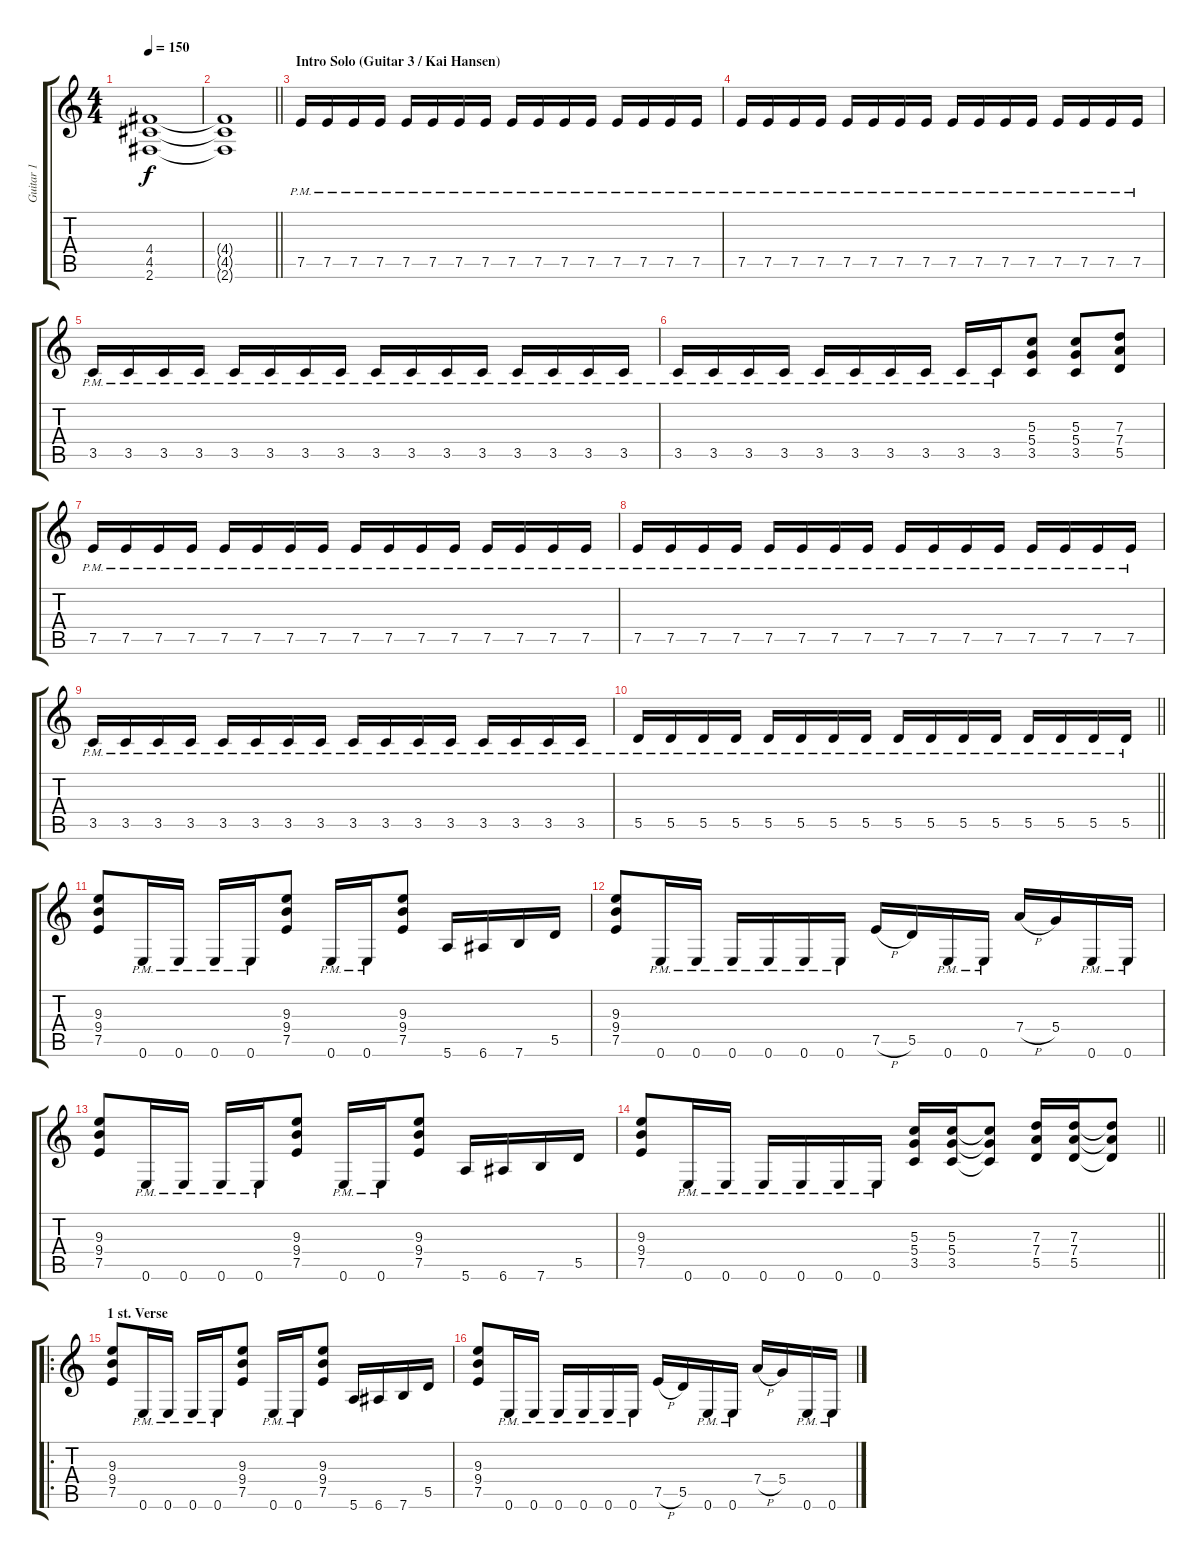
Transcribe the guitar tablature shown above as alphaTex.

\track ("Guitar 1" "Guitar 1") {instrument distortionguitar}
\staff {score tabs}
\tuning (E4 B3 G3 D3 A2 E2) {hide}
\ts (4 4)
\tempo 150
\clef g2
\ks c
(4.4 4.5 2.6).1{dy f} |
\barLineRight lightlight
(4.4{t} 4.5{t} 2.6{t}).1 |
\section ("" "Intro Solo (Guitar 3 / Kai Hansen)")
7.5{pm}.16 7.5{pm}.16 7.5{pm}.16 7.5{pm}.16 7.5{pm}.16 7.5{pm}.16 7.5{pm}.16 7.5{pm}.16 7.5{pm}.16 7.5{pm}.16 7.5{pm}.16 7.5{pm}.16 7.5{pm}.16 7.5{pm}.16 7.5{pm}.16 7.5{pm}.16 |
7.5{pm}.16 7.5{pm}.16 7.5{pm}.16 7.5{pm}.16 7.5{pm}.16 7.5{pm}.16 7.5{pm}.16 7.5{pm}.16 7.5{pm}.16 7.5{pm}.16 7.5{pm}.16 7.5{pm}.16 7.5{pm}.16 7.5{pm}.16 7.5{pm}.16 7.5{pm}.16 |
3.5{pm}.16 3.5{pm}.16 3.5{pm}.16 3.5{pm}.16 3.5{pm}.16 3.5{pm}.16 3.5{pm}.16 3.5{pm}.16 3.5{pm}.16 3.5{pm}.16 3.5{pm}.16 3.5{pm}.16 3.5{pm}.16 3.5{pm}.16 3.5{pm}.16 3.5{pm}.16 |
3.5{pm}.16 3.5{pm}.16 3.5{pm}.16 3.5{pm}.16 3.5{pm}.16 3.5{pm}.16 3.5{pm}.16 3.5{pm}.16 3.5{pm}.16 3.5{pm}.16 (5.3 5.4 3.5).8 (5.3 5.4 3.5).8 (7.3 7.4 5.5).8 |
7.5{pm}.16 7.5{pm}.16 7.5{pm}.16 7.5{pm}.16 7.5{pm}.16 7.5{pm}.16 7.5{pm}.16 7.5{pm}.16 7.5{pm}.16 7.5{pm}.16 7.5{pm}.16 7.5{pm}.16 7.5{pm}.16 7.5{pm}.16 7.5{pm}.16 7.5{pm}.16 |
7.5{pm}.16 7.5{pm}.16 7.5{pm}.16 7.5{pm}.16 7.5{pm}.16 7.5{pm}.16 7.5{pm}.16 7.5{pm}.16 7.5{pm}.16 7.5{pm}.16 7.5{pm}.16 7.5{pm}.16 7.5{pm}.16 7.5{pm}.16 7.5{pm}.16 7.5{pm}.16 |
3.5{pm}.16 3.5{pm}.16 3.5{pm}.16 3.5{pm}.16 3.5{pm}.16 3.5{pm}.16 3.5{pm}.16 3.5{pm}.16 3.5{pm}.16 3.5{pm}.16 3.5{pm}.16 3.5{pm}.16 3.5{pm}.16 3.5{pm}.16 3.5{pm}.16 3.5{pm}.16 |
\barLineRight lightlight
5.5{pm}.16 5.5{pm}.16 5.5{pm}.16 5.5{pm}.16 5.5{pm}.16 5.5{pm}.16 5.5{pm}.16 5.5{pm}.16 5.5{pm}.16 5.5{pm}.16 5.5{pm}.16 5.5{pm}.16 5.5{pm}.16 5.5{pm}.16 5.5{pm}.16 5.5{pm}.16 |
(9.3 9.4 7.5).8 0.6{pm}.16 0.6{pm}.16 0.6{pm}.16 0.6{pm}.16 (9.3 9.4 7.5).8 0.6{pm}.16 0.6{pm}.16 (9.3 9.4 7.5).8 5.6.16 6.6.16 7.6.16 5.5.16 |
(9.3 9.4 7.5).8 0.6{pm}.16 0.6{pm}.16 0.6{pm}.16 0.6{pm}.16 0.6{pm}.16 0.6{pm}.16 7.5{h}.16 5.5.16 0.6{pm}.16 0.6{pm}.16 7.4{h}.16 5.4.16 0.6{pm}.16 0.6{pm}.16 |
(9.3 9.4 7.5).8 0.6{pm}.16 0.6{pm}.16 0.6{pm}.16 0.6{pm}.16 (9.3 9.4 7.5).8 0.6{pm}.16 0.6{pm}.16 (9.3 9.4 7.5).8 5.6.16 6.6.16 7.6.16 5.5.16 |
\barLineRight lightlight
(9.3 9.4 7.5).8 0.6{pm}.16 0.6{pm}.16 0.6{pm}.16 0.6{pm}.16 0.6{pm}.16 0.6{pm}.16 (5.3 5.4 3.5).16 (5.3 5.4 3.5).16 (5.3{t} 5.4{t} 3.5{t}).8 (7.3 7.4 5.5).16 (7.3 7.4 5.5).16 (7.3{t} 7.4{t} 5.5{t}).8 |
\ro
\section ("" "1 st. Verse")
(9.3 9.4 7.5).8 0.6{pm}.16 0.6{pm}.16 0.6{pm}.16 0.6{pm}.16 (9.3 9.4 7.5).8 0.6{pm}.16 0.6{pm}.16 (9.3 9.4 7.5).8 5.6.16 6.6.16 7.6.16 5.5.16 |
(9.3 9.4 7.5).8 0.6{pm}.16 0.6{pm}.16 0.6{pm}.16 0.6{pm}.16 0.6{pm}.16 0.6{pm}.16 7.5{h}.16 5.5.16 0.6{pm}.16 0.6{pm}.16 7.4{h}.16 5.4.16 0.6{pm}.16 0.6{pm}.16
